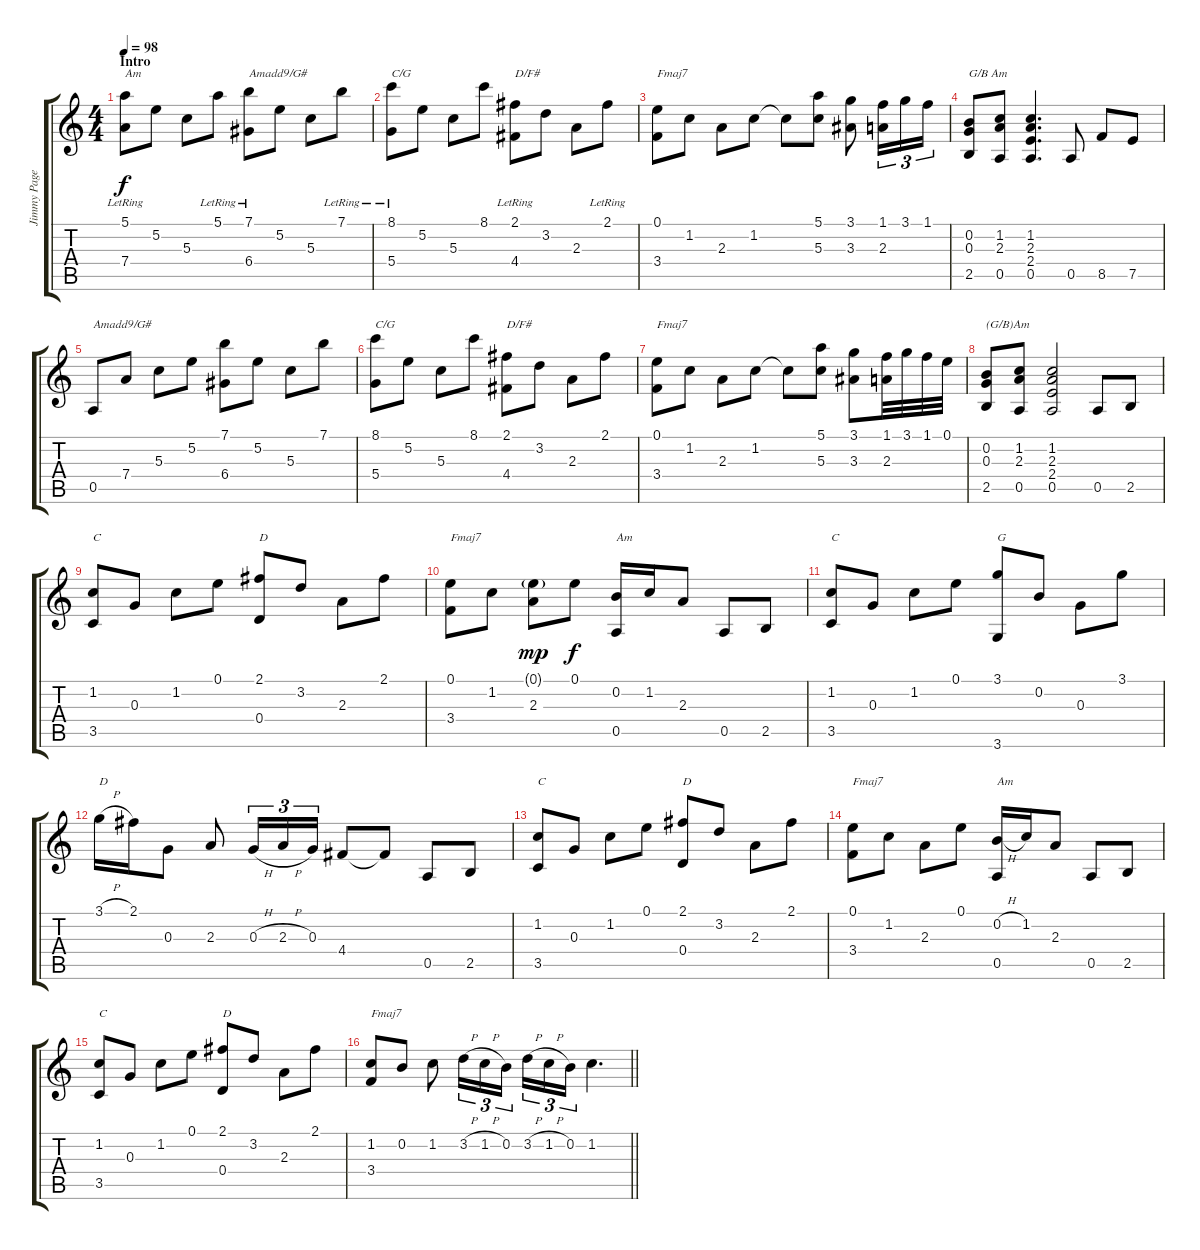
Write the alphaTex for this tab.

\track ("Jimmy Page (12 cordes)" "Jimmy Page") {instrument overdrivenguitar}
\staff {score tabs}
\tuning (E4 B3 G3 D3 A2 E2) {hide}
\ts (4 4)
\section ("" "Intro")
\tempo 98
\tempo 76
\tempo 98
\clef g2
\ks c
(5.1{lr} 7.4).8{txt "Am" dy f instrument electricguitarclean} 5.2.8 5.3.8 5.1{lr}.8 (7.1{lr} 6.4).8{txt "Amadd9/G#"} 5.2.8 5.3.8 7.1{lr}.8 |
(8.1{lr} 5.4).8{txt "C/G"} 5.2.8 5.3.8 8.1.8 (2.1{lr} 4.4).8{txt "D/F#"} 3.2.8 2.3.8 2.1{lr}.8 |
(0.1 3.4).8{txt "Fmaj7"} 1.2.8 2.3.8 1.2.8 1.2{t}.8 (5.1 5.3).8 (3.1 3.3).8 (1.1 2.3).16{tu (3 2)} 3.1.16{tu (3 2)} 1.1.16{tu (3 2)} |
(0.2 0.3 2.5).8{txt "G/B Am"} (1.2 2.3 0.5).8 (1.2 2.3 2.4 0.5).4{d} 0.5.8 8.5.8 7.5.8 |
0.5.8{txt "Amadd9/G#"} 7.4.8 5.3.8 5.2.8 (7.1 6.4).8 5.2.8 5.3.8 7.1.8 |
(8.1 5.4).8{txt "C/G"} 5.2.8 5.3.8 8.1.8 (2.1 4.4).8{txt "D/F#"} 3.2.8 2.3.8 2.1.8 |
(0.1 3.4).8{txt "Fmaj7"} 1.2.8 2.3.8 1.2.8 1.2{t}.8 (5.1 5.3).8 (3.1 3.3).8 (1.1 2.3).32 3.1.32 1.1.32 0.1.32 |
(0.2 0.3 2.5).8{txt "(G/B)Am"} (1.2 2.3 0.5).8 (1.2 2.3 2.4 0.5).2 0.5.8 2.5.8 |
(1.2 3.5).8{txt "C"} 0.3.8 1.2.8 0.1.8 (2.1 0.4).8{txt "D"} 3.2.8 2.3.8 2.1.8 |
(0.1 3.4).8{txt "Fmaj7"} 1.2.8 (0.1{g} 2.3).8{dy mp} 0.1.8{dy f} (0.2 0.5).16{txt "Am"} 1.2.16 2.3.8 0.5.8 2.5.8 |
(1.2 3.5).8{txt "C"} 0.3.8 1.2.8 0.1.8 (3.1 3.6).8{txt "G"} 0.2.8 0.3.8 3.1.8 |
3.1{h}.16{txt "D"} 2.1.16 0.3.8 2.3.8 0.3{h}.16{tu (3 2)} 2.3{h}.16{tu (3 2)} 0.3.16{tu (3 2)} 4.4.8 4.4{t}.8 0.5.8 2.5.8 |
(1.2 3.5).8{txt "C"} 0.3.8 1.2.8 0.1.8 (2.1 0.4).8{txt "D"} 3.2.8 2.3.8 2.1.8 |
(0.1 3.4).8{txt "Fmaj7"} 1.2.8 2.3.8 0.1.8 (0.2{h} 0.5).16{txt "Am"} 1.2.16 2.3.8 0.5.8 2.5.8 |
(1.2 3.5).8{txt "C"} 0.3.8 1.2.8 0.1.8 (2.1 0.4).8{txt "D"} 3.2.8 2.3.8 2.1.8 |
\barLineRight lightlight
(1.2 3.4).8{txt "Fmaj7"} 0.2.8 1.2.8 3.2{h}.16{tu (3 2)} 1.2{h}.16{tu (3 2)} 0.2.16{tu (3 2)} 3.2{h}.16{tu (3 2)} 1.2{h}.16{tu (3 2)} 0.2.16{tu (3 2)} 1.2.4{d}
